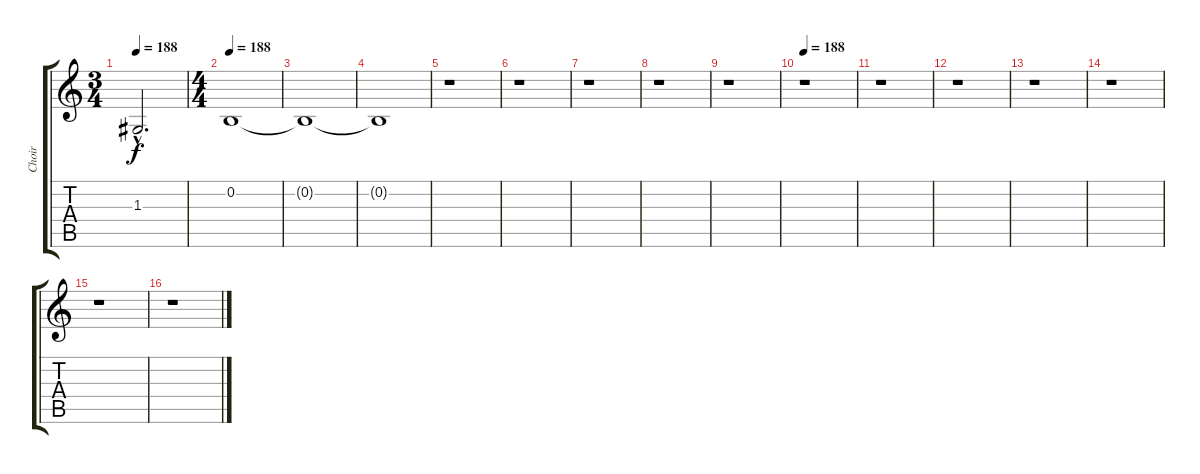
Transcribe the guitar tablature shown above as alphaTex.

\track ("Choir" "Choir") {instrument choiraahs}
\staff {score tabs}
\tuning (E4 B3 G3 D3 A2 E2) {hide}
\ts (3 4)
\tempo 188
\clef g2
\ks c
1.3{hac}.2{d dy f} |
\ts (4 4)
\tempo 188
0.2.1 |
0.2{t}.1 |
0.2{t}.1 |
r.1 |
r.1 |
r.1 |
r.1 |
r.1 |
\tempo 188
r.1 |
r.1 |
r.1 |
r.1 |
r.1 |
r.1 |
r.1
